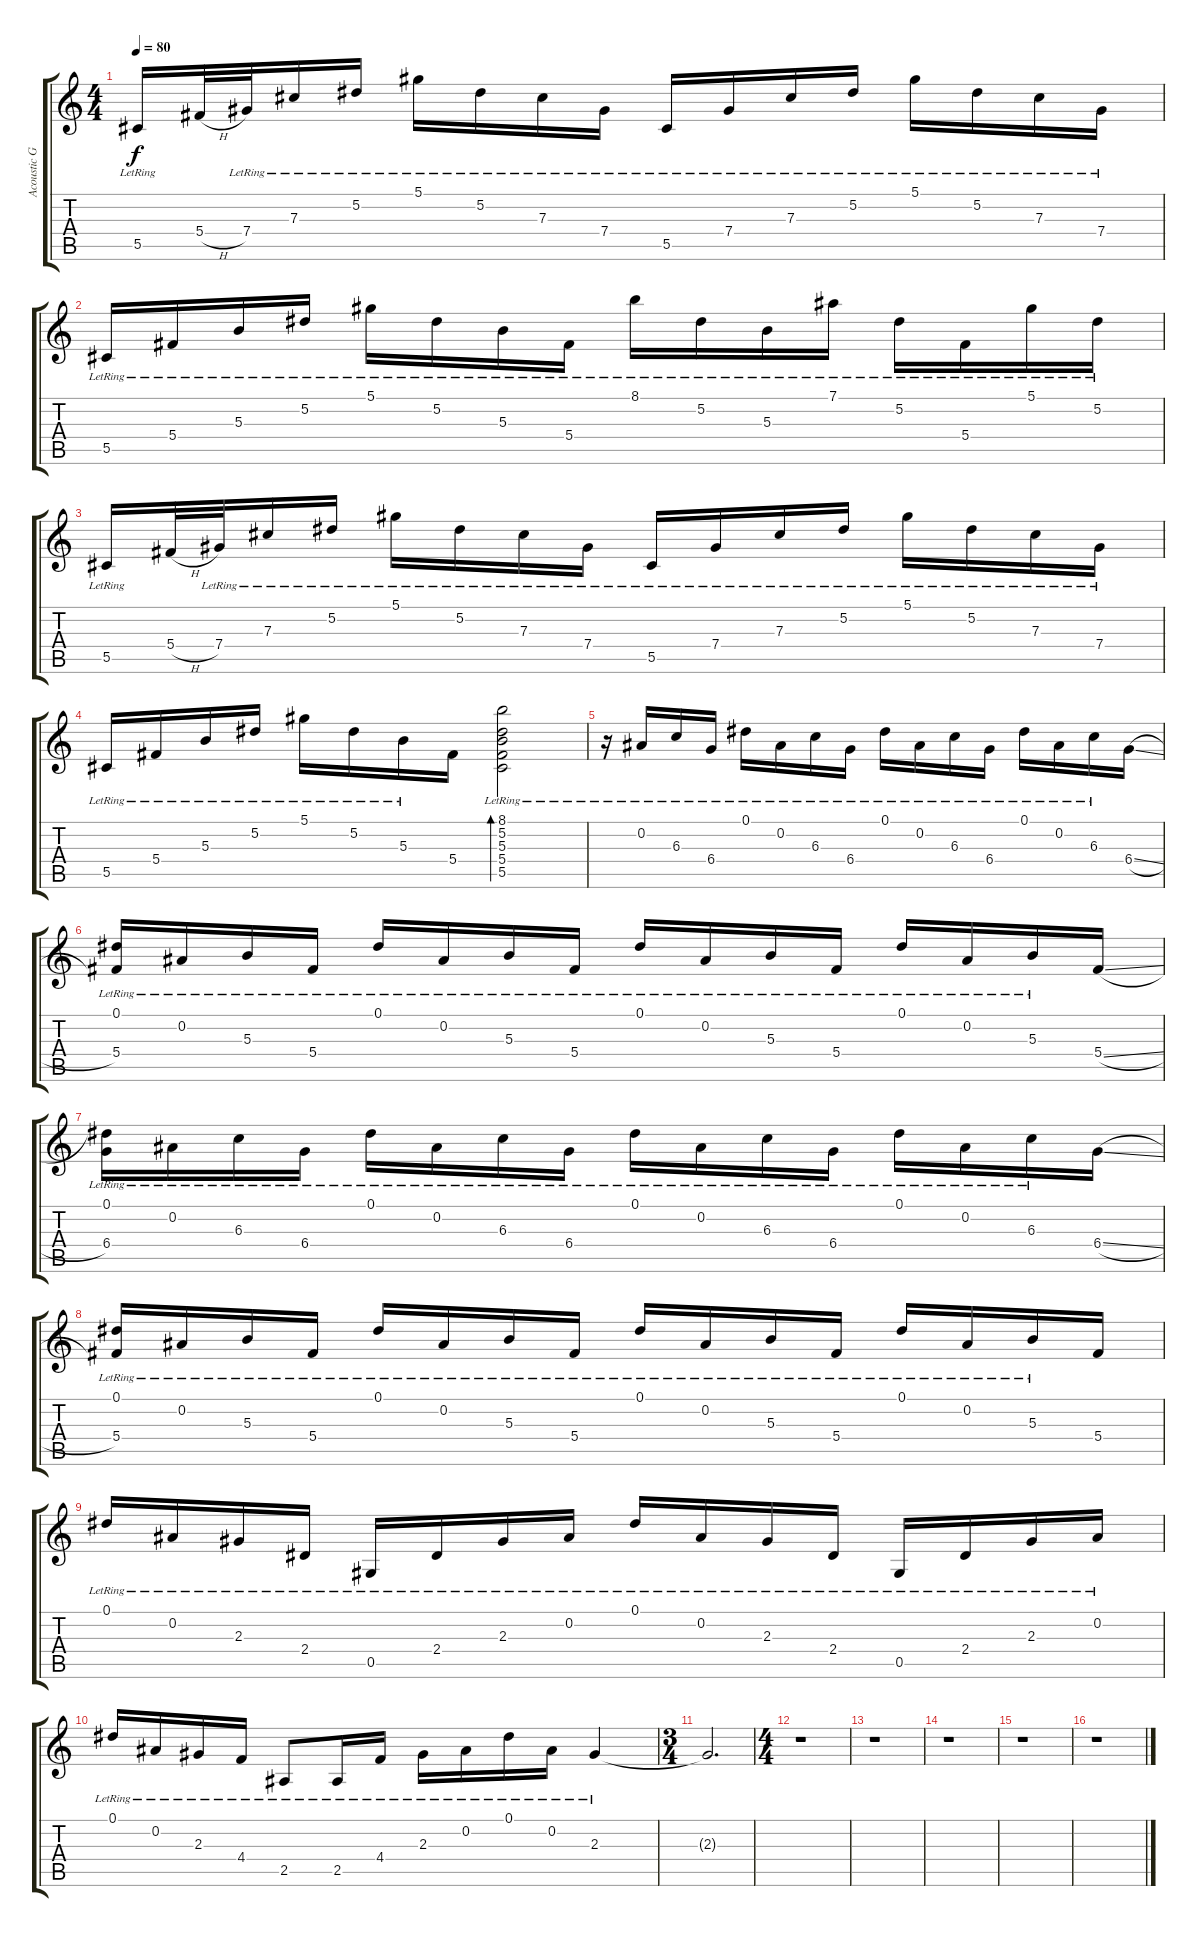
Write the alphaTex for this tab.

\track ("Acoustic Guitar 2" "Acoustic G") {instrument acousticguitarsteel}
\staff {score tabs}
\tuning (Eb4 Bb3 Gb3 Db3 Ab2 Eb2) {hide}
\ts (4 4)
\tempo 80
\clef g2
\ks c
5.5{lr}.16{dy f} 5.4{h}.32 7.4{lr}.32 7.3{lr}.16 5.2{lr}.16 5.1{lr}.16 5.2{lr}.16 7.3{lr}.16 7.4{lr}.16 5.5{lr}.16 7.4{lr}.16 7.3{lr}.16 5.2{lr}.16 5.1{lr}.16 5.2{lr}.16 7.3{lr}.16 7.4{lr}.16 |
5.5{lr}.16 5.4{lr}.16 5.3{lr}.16 5.2{lr}.16 5.1{lr}.16 5.2{lr}.16 5.3{lr}.16 5.4{lr}.16 8.1{lr}.16 5.2{lr}.16 5.3{lr}.16 7.1{lr}.16 5.2{lr}.16 5.4{lr}.16 5.1{lr}.16 5.2{lr}.16 |
5.5{lr}.16 5.4{h}.32 7.4{lr}.32 7.3{lr}.16 5.2{lr}.16 5.1{lr}.16 5.2{lr}.16 7.3{lr}.16 7.4{lr}.16 5.5{lr}.16 7.4{lr}.16 7.3{lr}.16 5.2{lr}.16 5.1{lr}.16 5.2{lr}.16 7.3{lr}.16 7.4{lr}.16 |
5.5{lr}.16 5.4{lr}.16 5.3{lr}.16 5.2{lr}.16 5.1{lr}.16 5.2{lr}.16 5.3{lr}.16 5.4.16 (8.1{lr} 5.2{lr} 5.3{lr} 5.4{lr} 5.5{lr}).2{bd 120} |
r.16{volume 5} 0.2{lr}.16{volume 14} 6.3{lr}.16 6.4{lr}.16 0.1{lr}.16 0.2{lr}.16 6.3{lr}.16 6.4{lr}.16 0.1{lr}.16 0.2{lr}.16 6.3{lr}.16 6.4{lr}.16 0.1{lr}.16 0.2{lr}.16 6.3{lr}.16 6.4{sl}.16 |
(0.1{lr} 5.4{lr}).16 0.2{lr}.16 5.3{lr}.16 5.4{lr}.16 0.1{lr}.16 0.2{lr}.16 5.3{lr}.16 5.4{lr}.16 0.1{lr}.16 0.2{lr}.16 5.3{lr}.16 5.4{lr}.16 0.1{lr}.16 0.2{lr}.16 5.3{lr}.16 5.4{sl}.16 |
(0.1{lr} 6.4{lr}).16 0.2{lr}.16 6.3{lr}.16 6.4{lr}.16 0.1{lr}.16 0.2{lr}.16 6.3{lr}.16 6.4{lr}.16 0.1{lr}.16 0.2{lr}.16 6.3{lr}.16 6.4{lr}.16 0.1{lr}.16 0.2{lr}.16 6.3{lr}.16 6.4{sl}.16 |
(0.1{lr} 5.4{lr}).16 0.2{lr}.16 5.3{lr}.16 5.4{lr}.16 0.1{lr}.16 0.2{lr}.16 5.3{lr}.16 5.4{lr}.16 0.1{lr}.16 0.2{lr}.16 5.3{lr}.16 5.4{lr}.16 0.1{lr}.16 0.2{lr}.16 5.3{lr}.16 5.4.16 |
0.1{lr}.16 0.2{lr}.16 2.3{lr}.16 2.4{lr}.16 0.5{lr}.16 2.4{lr}.16 2.3{lr}.16 0.2{lr}.16 0.1{lr}.16 0.2{lr}.16 2.3{lr}.16 2.4{lr}.16 0.5{lr}.16 2.4{lr}.16 2.3{lr}.16 0.2{lr}.16 |
0.1{lr}.16 0.2{lr}.16 2.3{lr}.16 4.4{lr}.16 2.5{lr}.8 2.5{lr}.16 4.4{lr}.16 2.3{lr}.16 0.2{lr}.16 0.1{lr}.16 0.2{lr}.16 2.3{lr}.4 |
\ts (3 4)
2.3{t}.2{d} |
\ts (4 4)
r.1 |
r.1 |
r.1 |
r.1 |
r.1
